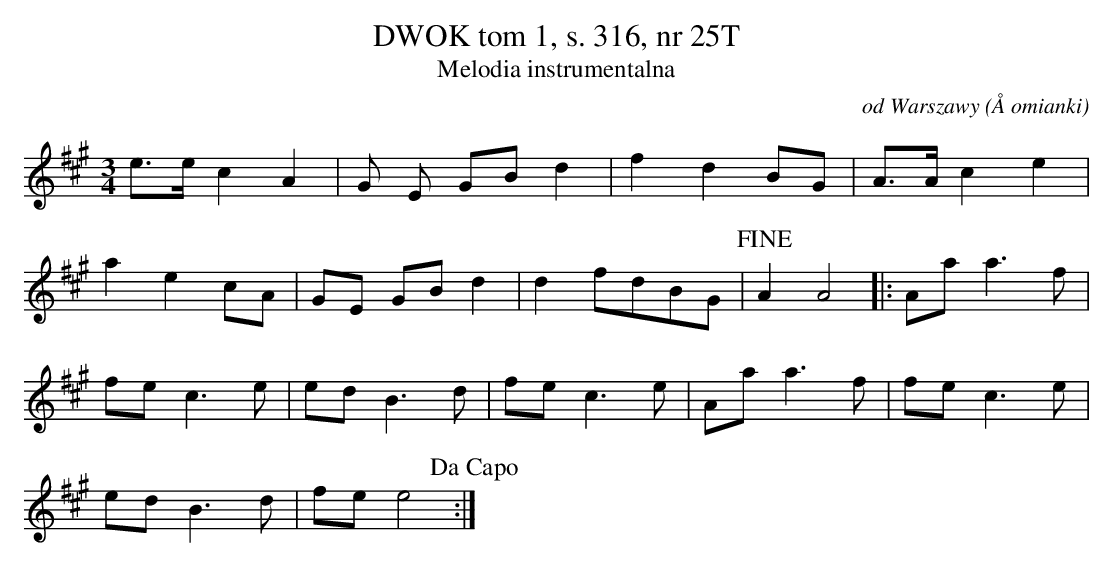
X:1
T: DWOK tom 1, s. 316, nr 25T
T: Melodia instrumentalna
O: od Warszawy (Åomianki)
M: 3/4
L: 1/16
K: A
e3ec4A4 | G2 E2 G2B2d4 | f4d4B2G2 | A3A c4e4 |
a4e4c2A2 | G2E2 G2B2d4 | d4f2d2B2G2 |!fine!A4A8 |: A2a2a6f2 |
f2e2c6e2 | e2d2B6d2 | f2e2c6e2 | A2a2a6f2 | f2e2c6e2 |
e2d2B6d2 | f2e2e8 !dacapo!:|
